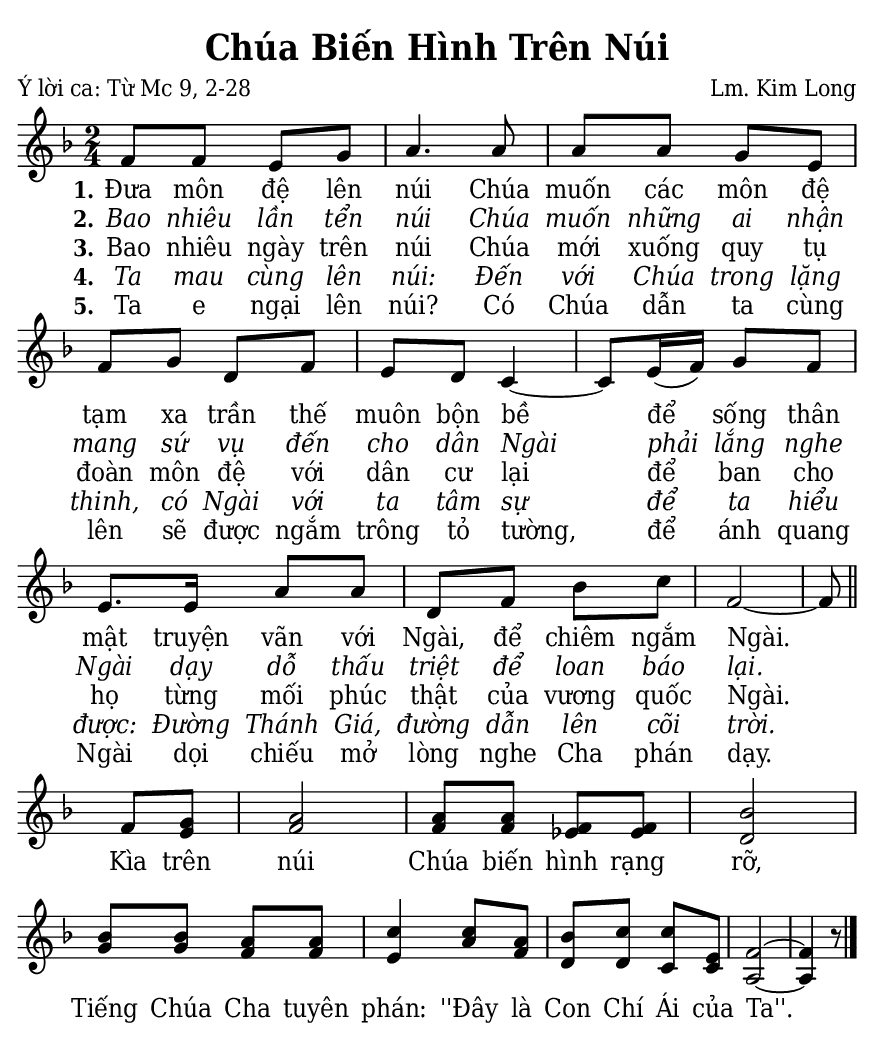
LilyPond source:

% Cài đặt chung
\version "2.24.3"
\include "english.ly"

\header {
  title = "Chúa Biến Hình Trên Núi"
  composer = "Lm. Kim Long"
  poet = "Ý lời ca: Từ Mc 9, 2-28"
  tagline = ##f
}

% Nhạc
nhacPhanMot = \relative c' {
  \key f \major
  \time 2/4
  f8 f e g |
  a4. a8 |
  a a g e |
  f g d f |
  e d c4 ~ |
  c8 e16 (f) g8 f |
  e8. e16 a8 a |
  d, f bf c |
  f,2 ~ |
  f8 \bar "||"
}

nhacPhanHai = \relative c' {
  \key f \major
  \time 2/4
  \partial 4 f8
  <<
    {
      g |
      a2 |
      a8 a f f |
      bf2 |
      bf8 bf a a |
      c4 c8 a |
      bf c c e, |
      f2 ~ |
      f4 r8 \bar "|."
    }
    {
      e8 |
      f2 |
      f8 f ef ef |
      d2 |
      g8 g f f |
      e4 a8 f |
      d d c c |
      a2 ~ |
      a4 r8
    }
  >>
}

% Lời
loiPhanMot = \lyricmode {
  <<
    {
      \set stanza = "1."
      Đưa môn đệ lên núi
      Chúa muốn các môn đệ tạm xa trần thế muôn bộn bề
      để sống thân mật truyện vãn với Ngài, để chiêm ngắm Ngài.
    }
    \new Lyrics {
	    \set associatedVoice = "beSop"
	    \set stanza = "2."
      \override Lyrics.LyricText.font-shape = #'italic
	    Bao nhiêu lần tển núi
	    Chúa muốn những ai nhận mang sứ vụ đến cho dân Ngài
	    phải lắng nghe Ngài dạy dỗ thấu triệt để loan báo lại.
    }
    \new Lyrics {
	    \set associatedVoice = "beSop"
	    \set stanza = "3."
	    Bao nhiêu ngày trên núi
	    Chúa mới xuống quy tụ đoàn môn đệ với dân cư lại
	    để ban cho họ từng mối phúc thật của vương quốc Ngài.
    }
    \new Lyrics {
	    \set associatedVoice = "beSop"
	    \set stanza = "4."
      \override Lyrics.LyricText.font-shape = #'italic
	    Ta mau cùng lên núi:
	    Đến với Chúa trong lặng thinh,
	    có Ngài với ta tâm sự để ta hiểu được:
	    Đường Thánh Giá, đường dẫn lên cõi trời.
    }
    \new Lyrics {
	    \set associatedVoice = "beSop"
	    \set stanza = "5."
	    Ta e ngại lên núi?
	    Có Chúa dẫn ta cùng lên
	    sẽ được ngắm trông tỏ tường,
	    để ánh quang Ngài dọi chiếu mở lòng nghe Cha phán dạy.
    }
  >>
}

loiPhanHai = \lyricmode {
  Kìa trên núi Chúa biến hình rạng rỡ,
  Tiếng Chúa Cha tuyên phán:
  ''Đây là Con Chí Ái của Ta''.
}

% Dàn trang
\paper {
  #(set-paper-size "a5")
  top-margin = 3\mm
  bottom-margin = 3\mm
  left-margin = 3\mm
  right-margin = 3\mm
  indent = #0
  #(define fonts
	 (make-pango-font-tree "Deja Vu Serif Condensed"
	 		       "Deja Vu Serif Condensed"
			       "Deja Vu Serif Condensed"
			       (/ 20 20)))
  print-page-number = ##f
  page-count = 1
}

\score {
  <<
    \new Staff <<
        \clef treble
        \new Voice = beSop {
          \nhacPhanMot
        }
      \new Lyrics \lyricsto beSop \loiPhanMot
    >>
  >>
  \layout {
    \override Lyrics.LyricSpace.minimum-distance = #1.5
    \override Score.BarNumber.break-visibility = ##(#f #f #f)
    \override Score.SpacingSpanner.uniform-stretching = ##t
    ragged-last = ##f
  }
}

\score {
  <<
    \new Staff <<
        \clef treble
        \new Voice = beSop {
          \nhacPhanHai
        }
      \new Lyrics \lyricsto beSop \loiPhanHai
    >>
  >>
  \layout {
    \override Staff.TimeSignature.transparent = ##t
    \override Lyrics.LyricSpace.minimum-distance = #1.2
    \override Score.BarNumber.break-visibility = ##(#f #f #f)
    \override Score.SpacingSpanner.uniform-stretching = ##t
    ragged-last = ##f
  }
}
